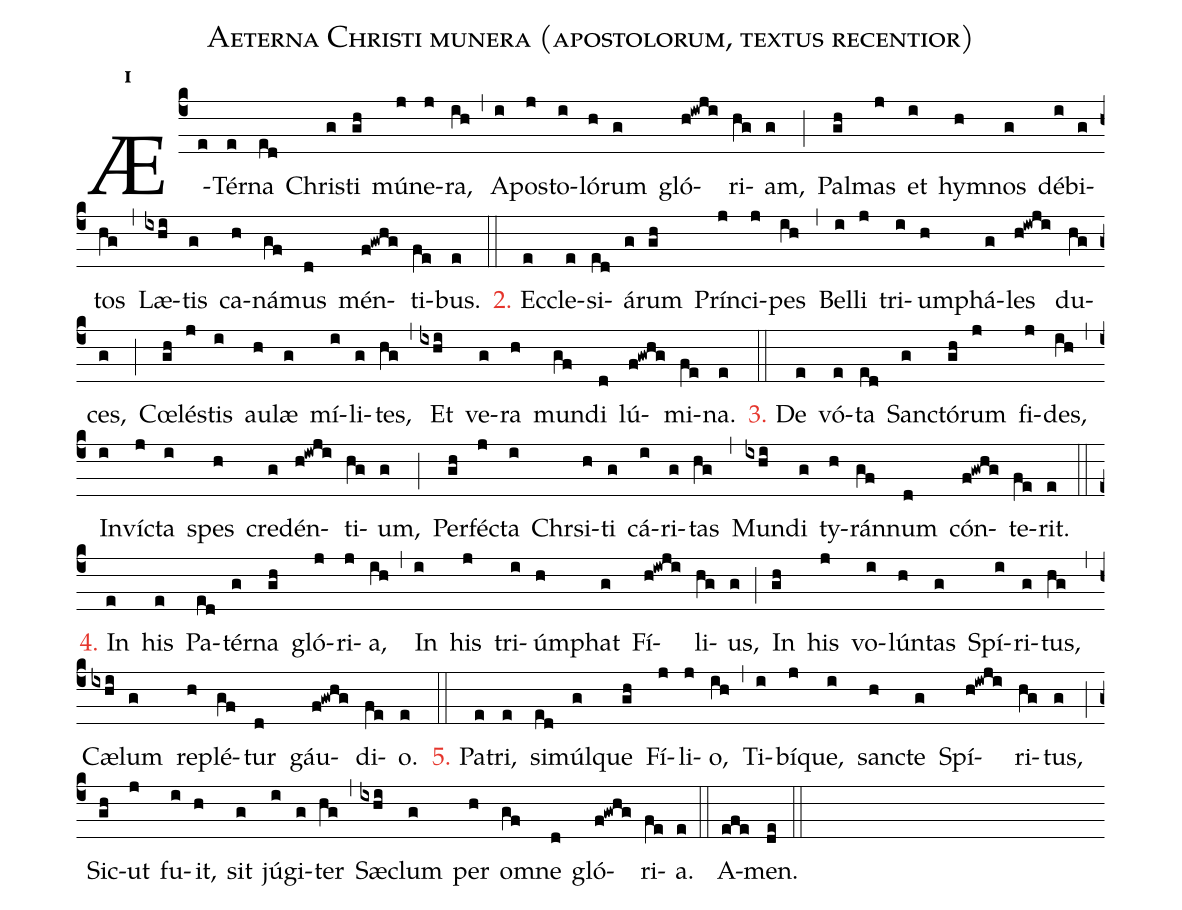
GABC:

name:Aeterna Christi munera (apostolorum, textus recentior);
office-part:hy;
mode:1;
%%
initial-style: 1;
name: Aeterna Christi munera;
mode: 3;
office-part: Hymnus;
annotation: Hymn.;
annotation: iii;
nabc-lines: 1;
%%
(c4)Æ(e)Tér(e)na(ed) Chris(g)ti(gh) mú(j)ne(j)ra,(ih) (,)
A(i)pos(j)to(i)ló(h)rum(g) gló(h!iwji)ri(hg)am,(g) (;)
Pal(gh)mas(j) et(i) hym(h)nos(g) dé(i)bi(g)tos(hg) (,)
Læ(ixhi)tis(g) ca(h)ná(gf)mus(d) mén(f!gwhg)ti(fe)bus.(e) (::)

<c>2.</c> Ec(e)cle(e)si(ed)á(g)rum(gh) Prín(j)ci(j)pes(ih) (,)
Bel(i)li(j) tri(i)um(h)phá(g)les(h!iwji) du(hg)ces,(g) (;)
Cœ(gh)lés(j)tis(i) au(h)læ(g) mí(i)li(g)tes,(hg) (,)
Et(ixhi) ve(g)ra(h) mun(gf)di(d) lú(f!gwhg)mi(fe)na.(e) (::)

<c>3.</c> De(e) vó(e)ta(ed) Sanc(g)tó(gh)rum(j) fi(j)des,(ih) (,)
In(i)víc(j)ta(i) spes(h) cre(g)dén(h!iwji)ti(hg)um,(g) (;)
Per(gh)féc(j)ta(i) Chrsi(h)ti(g) cá(i)ri(g)tas(hg) (,)
Mun(ixhi)di(g) ty(h)rán(gf)num(d) cón(f!gwhg)te(fe)rit.(e) (::)

<c>4.</c> In(e) his(e) Pa(ed)tér(g)na(gh) gló(j)ri(j)a,(ih) (,)
In(i) his(j) tri(i)úm(h)phat(g) Fí(h!iwji)li(hg)us,(g) (;)
In(gh) his(j) vo(i)lún(h)tas(g) Spí(i)ri(g)tus,(hg) (,)
Cæ(ixhi)lum(g) re(h)plé(gf)tur(d) gáu(f!gwhg)di(fe)o.(e) (::)

<c>5.</c> Pa(e)tri,(e) si(ed)múl(g)que(gh) Fí(j)li(j)o,(ih) (,)
Ti(i)bí(j)que,(i) sanc(h)te(g) Spí(h!iwji)ri(hg)tus,(g) (;)
Sic(gh)ut(j) fu(i)it,(h) sit(g) jú(i)gi(g)ter(hg) (,)
Sæ(ixhi)clum(g) per(h) om(gf)ne(d) gló(f!gwhg)ri(fe)a.(e) (::)

A(efe)men.(de) (::)
